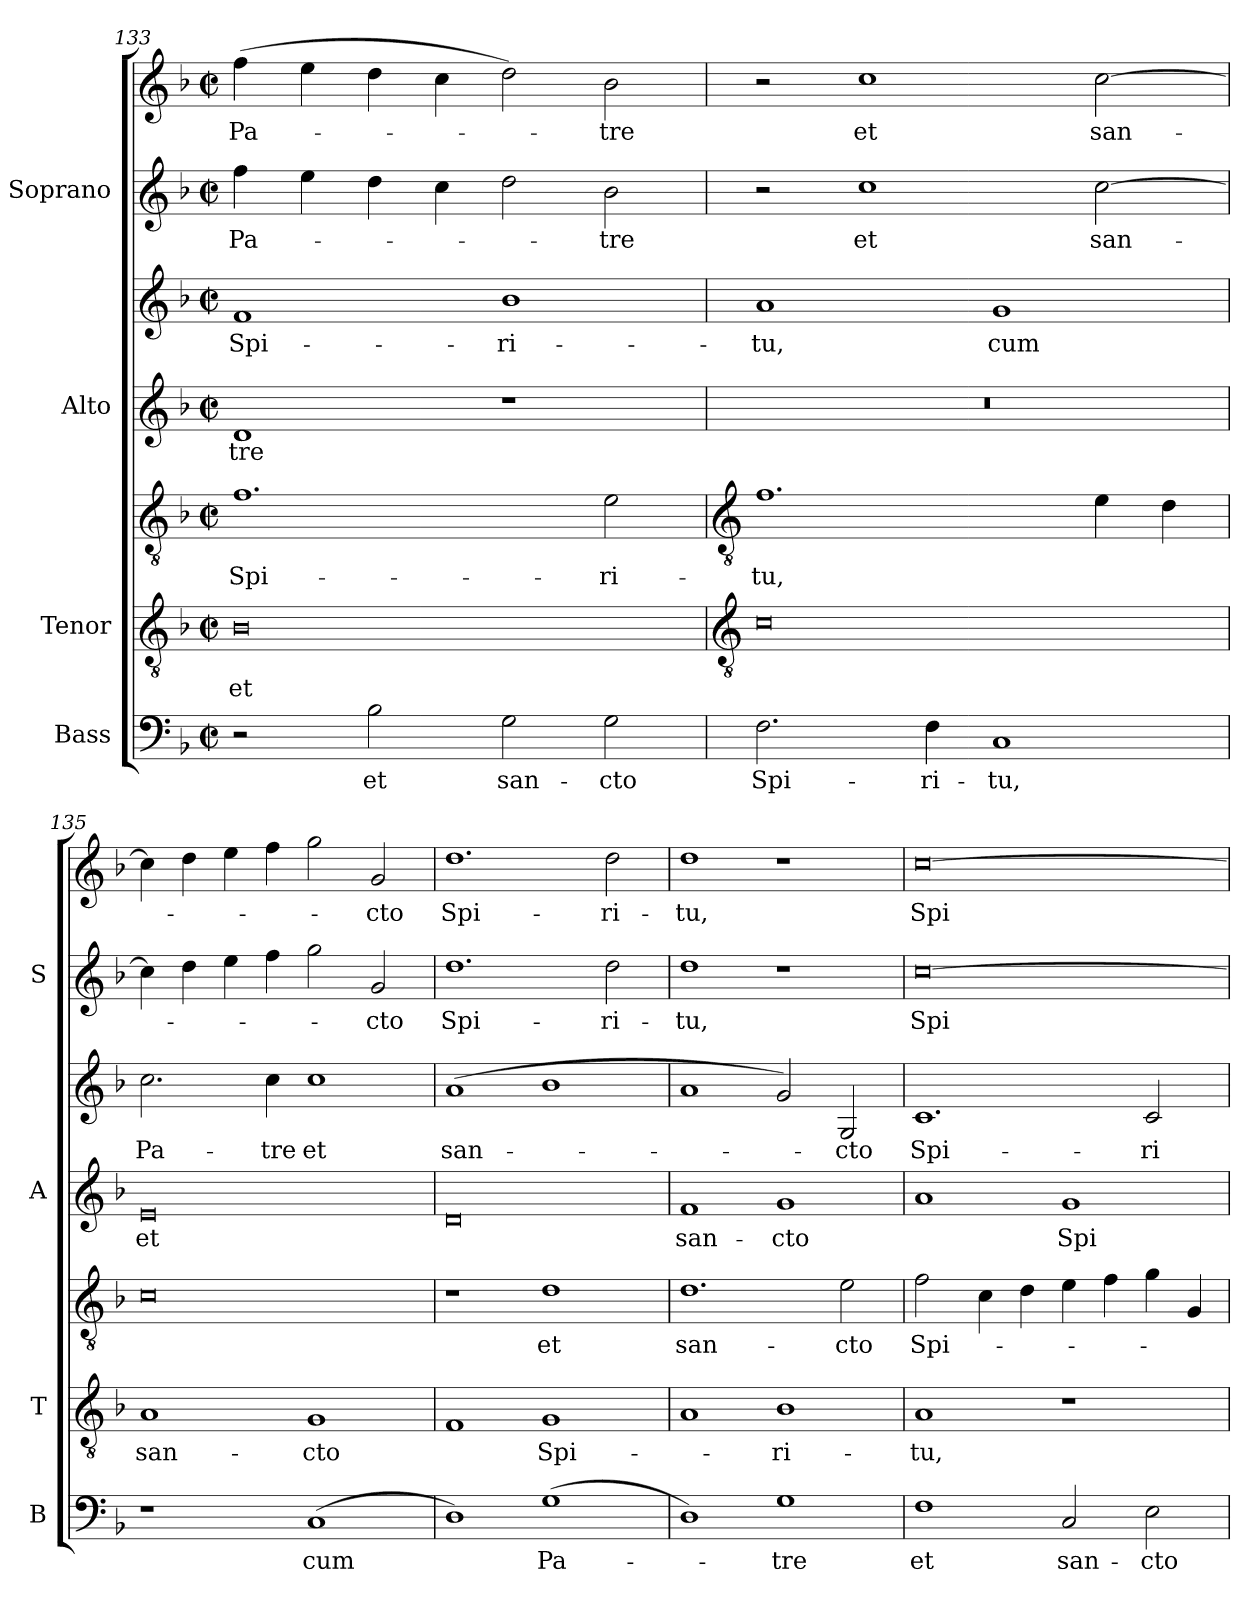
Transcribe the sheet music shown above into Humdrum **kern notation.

**kern	**text	**kern	**text	**kern	**text	**kern	**text	**kern	**text	**kern	**text	**kern	**text
*part4	*part4	*part3	*part3	*part3	*part3	*part2	*part2	*part2	*part2	*part1	*part1	*part1	*part1
*staff7	*staff7	*staff6	*staff6	*staff5	*staff5	*staff4	*staff4	*staff3	*staff3	*staff2	*staff2	*staff1	*staff1
*I"Bass	*	*I"Tenor	*	*	*	*I"Alto	*	*	*	*I"Soprano	*	*	*
*I'B	*	*I'T	*	*	*	*I'A	*	*	*	*I'S	*	*	*
*clefF4	*	*clefGv2	*	*clefGv2	*	*clefG2	*	*clefG2	*	*clefG2	*	*clefG2	*
*k[b-]	*	*k[b-]	*	*k[b-]	*	*k[b-]	*	*k[b-]	*	*k[b-]	*	*k[b-]	*
*F:	*	*F:	*	*F:	*	*F:	*	*F:	*	*F:	*	*F:	*
*M4/2	*	*M4/2	*	*M4/2	*	*M4/2	*	*M4/2	*	*M4/2	*	*M4/2	*
*met(c|)	*	*met(c|)	*	*met(c|)	*	*met(c|)	*	*met(c|)	*	*met(c|)	*	*met(c|)	*
=133	=133	=133	=133	=133	=133	=133	=133	=133	=133	=133	=133	=133	=133
!	!	!	!LO:LY:b	!	!LO:LY:b	!	!LO:LY:b	!	!LO:LY:b	!	!LO:LY:b	!	!LO:LY:b
2r	.	(>0B-	-et	1.f	Spi-	1d	-tre	1f	-Spi-	4ff	Pa-	(>4ff	Pa-
.	.	.	.	.	.	.	.	.	.	4ee	.	4ee	.
!	!LO:LY:b	!	!	!	!	!	!	!	!	!	!	!	!
2B-	et	.	.	.	.	.	.	.	.	4dd	.	4dd	.
.	.	.	.	.	.	.	.	.	.	4cc	.	4cc	.
!	!LO:LY:b	!	!	!	!	!	!	!	!LO:LY:b	!	!	!	!
2G	san-	.	.	.	.	1r	.	1b-	-ri-	2dd	.	2dd)	.
!	!LO:LY:b	!	!	!	!LO:LY:b	!	!	!	!	!	!LO:LY:b	!	!LO:LY:b
2G	-cto	.	.	2e	-ri-	.	.	.	.	2b-	tre	2b-	tre
!!LO:LB:g=z
=134	=134	=134	=134	=134	=134	=134	=134	=134	=134	=134	=134	=134	=134
*	*	*clefGv2	*	*clefGv2	*	*	*	*	*	*	*	*	*
!	!LO:LY:b	!	!	!	!LO:LY:b	!	!	!	!LO:LY:b	!	!	!	!
2.F	Spi-	0c	.	1.f	tu,	0r	.	1a	tu,	2r	.	2r	.
!	!	!	!	!	!	!	!	!	!	!	!LO:LY:b	!	!LO:LY:b
.	.	.	.	.	.	.	.	.	.	1cc	et	1cc	et
!	!LO:LY:b	!	!	!	!	!	!	!	!	!	!	!	!
4F	-ri-	.	.	.	.	.	.	.	.	.	.	.	.
!	!LO:LY:b	!	!	!	!	!	!	!	!LO:LY:b	!	!	!	!
1C	-tu,	.	.	.	.	.	.	1g	cum	.	.	.	.
!	!	!	!	!	!	!	!	!	!	!	!LO:LY:b	!	!LO:LY:b
.	.	.	.	4e	.	.	.	.	.	[2cc	san-	[2cc	san-
.	.	.	.	4d	.	.	.	.	.	.	.	.	.
=135	=135	=135	=135	=135	=135	=135	=135	=135	=135	=135	=135	=135	=135
!	!	!	!LO:LY:b	!	!	!	!LO:LY:b	!	!LO:LY:b	!	!	!	!
1r	.	1A	san-	0c)	.	0e	et	2.cc	Pa-	4cc]	.	4cc]	.
.	.	.	.	.	.	.	.	.	.	4dd	.	4dd	.
.	.	.	.	.	.	.	.	.	.	4ee	.	4ee	.
!	!	!	!	!	!	!	!	!	!LO:LY:b	!	!	!	!
.	.	.	.	.	.	.	.	4cc	-tre	4ff	.	4ff	.
!	!LO:LY:b	!	!LO:LY:b	!	!	!	!	!	!LO:LY:b	!	!	!	!
(<1C	cum	1G	-cto	.	.	.	.	1cc	et	2gg	.	2gg	.
!	!	!	!	!	!	!	!	!	!	!	!LO:LY:b	!	!LO:LY:b
.	.	.	.	.	.	.	.	.	.	2g	cto	2g	cto
=136	=136	=136	=136	=136	=136	=136	=136	=136	=136	=136	=136	=136	=136
!	!	!	!	!	!	!	!	!	!LO:LY:b	!	!LO:LY:b	!	!LO:LY:b
1D)	.	1F	.	1r	.	0d	.	(<1a	san-	1.dd	Spi-	1.dd	Spi-
!	!LO:LY:b	!	!LO:LY:b	!	!LO:LY:b	!	!	!	!	!	!	!	!
(>1G	Pa-	1G	Spi-	1d	et	.	.	1b-	.	.	.	.	.
!	!	!	!	!	!	!	!	!	!	!	!LO:LY:b	!	!LO:LY:b
.	.	.	.	.	.	.	.	.	.	2dd	-ri-	2dd	-ri-
=137	=137	=137	=137	=137	=137	=137	=137	=137	=137	=137	=137	=137	=137
!	!	!	!	!	!LO:LY:b	!	!LO:LY:b	!	!	!	!LO:LY:b	!	!LO:LY:b
1D)	.	1A	.	1.d	san-	1f	san-	1a	.	1dd	-tu,	1dd	-tu,
!	!LO:LY:b	!	!LO:LY:b	!	!	!	!LO:LY:b	!	!	!	!	!	!
1G	tre	1B-	ri-	.	.	1g	-cto	2g)	.	1r	.	1r	.
!	!	!	!	!	!LO:LY:b	!	!	!	!LO:LY:b	!	!	!	!
.	.	.	.	2e	-cto	.	.	2G	cto	.	.	.	.
=138	=138	=138	=138	=138	=138	=138	=138	=138	=138	=138	=138	=138	=138
!	!LO:LY:b	!	!LO:LY:b	!	!LO:LY:b	!	!	!	!LO:LY:b	!	!LO:LY:b	!	!LO:LY:b
1F	et	1A	tu,	2f	-Spi-	1a	.	1.c	Spi-	[0cc	Spi-	[0cc	Spi-
.	.	.	.	4c	.	.	.	.	.	.	.	.	.
.	.	.	.	4d	.	.	.	.	.	.	.	.	.
!	!LO:LY:b	!	!	!	!	!	!LO:LY:b	!	!	!	!	!	!
2C	san-	1r	.	4e	.	1g	-Spi-	.	.	.	.	.	.
.	.	.	.	4f	.	.	.	.	.	.	.	.	.
!	!LO:LY:b	!	!	!	!	!	!	!	!LO:LY:b	!	!	!	!
2E	-cto	.	.	4g	.	.	.	2c	-ri-	.	.	.	.
.	.	.	.	4G	.	.	.	.	.	.	.	.	.
=	=	=	=	=	=	=	=	=	=	=	=	=	=
*-	*-	*-	*-	*-	*-	*-	*-	*-	*-	*-	*-	*-	*-
